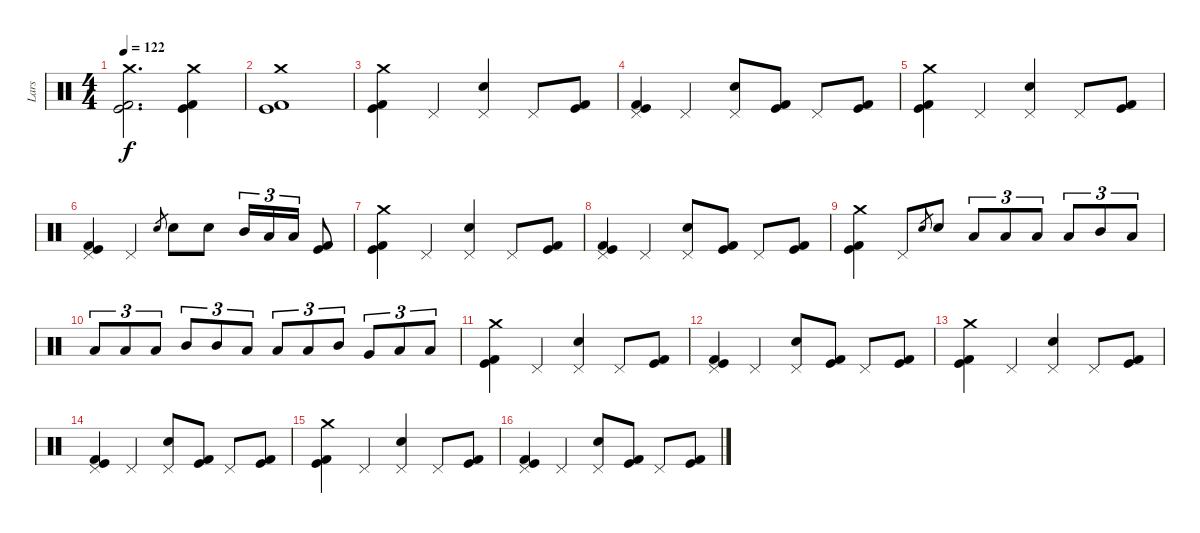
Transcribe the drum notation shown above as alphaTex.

\track ("Lars" "Lars") {instrument percussion}
\staff {score}
\articulation defaults
\ts (4 4)
\tempo 122
\clef neutral
\ks c
("Crash medium (hit)" "Kick (hit)" "Kick (hit) 2").2{d dy f} ("Crash medium (hit)" "Kick (hit)" "Kick (hit) 2").4 |
("Crash medium (hit)" "Kick (hit)" "Kick (hit) 2").1 |
("Crash medium (hit)" "Kick (hit)" "Kick (hit) 2").4 "Pedal Hi-Hat (hit)".4 ("Pedal Hi-Hat (hit)" "Electric Snare (hit)").4 "Pedal Hi-Hat (hit)".8 ("Kick (hit)" "Kick (hit) 2").8 |
("Pedal Hi-Hat (hit)" "Kick (hit)" "Kick (hit) 2").4 "Pedal Hi-Hat (hit)".4 ("Pedal Hi-Hat (hit)" "Electric Snare (hit)").8 ("Kick (hit)" "Kick (hit) 2").8 "Pedal Hi-Hat (hit)".8 ("Kick (hit)" "Kick (hit) 2").8 |
("Crash medium (hit)" "Kick (hit)" "Kick (hit) 2").4 "Pedal Hi-Hat (hit)".4 ("Pedal Hi-Hat (hit)" "Electric Snare (hit)").4 "Pedal Hi-Hat (hit)".8 ("Kick (hit)" "Kick (hit) 2").8 |
("Pedal Hi-Hat (hit)" "Kick (hit)" "Kick (hit) 2").4 "Pedal Hi-Hat (hit)".4 "Electric Snare (hit)".8{gr} "Electric Snare (hit)".8 "Electric Snare (hit)".8 "Mid Tom (hit)".16{tu (3 2)} "Low Tom (hit)".16{tu (3 2)} "Low Tom (hit)".16{tu (3 2)} ("Kick (hit)" "Kick (hit) 2").8 |
("Crash medium (hit)" "Kick (hit)" "Kick (hit) 2").4 "Pedal Hi-Hat (hit)".4 ("Pedal Hi-Hat (hit)" "Electric Snare (hit)").4 "Pedal Hi-Hat (hit)".8 ("Kick (hit)" "Kick (hit) 2").8 |
("Pedal Hi-Hat (hit)" "Kick (hit)" "Kick (hit) 2").4 "Pedal Hi-Hat (hit)".4 ("Pedal Hi-Hat (hit)" "Electric Snare (hit)").8 ("Kick (hit)" "Kick (hit) 2").8 "Pedal Hi-Hat (hit)".8 ("Kick (hit)" "Kick (hit) 2").8 |
("Crash medium (hit)" "Kick (hit)" "Kick (hit) 2").4 "Pedal Hi-Hat (hit)".8 "Electric Snare (hit)".8{gr} "Electric Snare (hit)".8 "Low Tom (hit)".8{tu (3 2)} "Low Tom (hit)".8{tu (3 2)} "Low Tom (hit)".8{tu (3 2)} "Low Tom (hit)".8{tu (3 2)} "Mid Tom (hit)".8{tu (3 2)} "Low Tom (hit)".8{tu (3 2)} |
"Low Tom (hit)".8{tu (3 2)} "Low Tom (hit)".8{tu (3 2)} "Low Tom (hit)".8{tu (3 2)} "Mid Tom (hit)".8{tu (3 2)} "Mid Tom (hit)".8{tu (3 2)} "Low Tom (hit)".8{tu (3 2)} "Low Tom (hit)".8{tu (3 2)} "Low Tom (hit)".8{tu (3 2)} "Mid Tom (hit)".8{tu (3 2)} "Very Low Tom (hit)".8{tu (3 2)} "Low Tom (hit)".8{tu (3 2)} "Low Tom (hit)".8{tu (3 2)} |
("Crash medium (hit)" "Kick (hit)" "Kick (hit) 2").4 "Pedal Hi-Hat (hit)".4 ("Pedal Hi-Hat (hit)" "Electric Snare (hit)").4 "Pedal Hi-Hat (hit)".8 ("Kick (hit)" "Kick (hit) 2").8 |
("Pedal Hi-Hat (hit)" "Kick (hit)" "Kick (hit) 2").4 "Pedal Hi-Hat (hit)".4 ("Pedal Hi-Hat (hit)" "Electric Snare (hit)").8 ("Kick (hit)" "Kick (hit) 2").8 "Pedal Hi-Hat (hit)".8 ("Kick (hit)" "Kick (hit) 2").8 |
("Crash medium (hit)" "Kick (hit)" "Kick (hit) 2").4 "Pedal Hi-Hat (hit)".4 ("Pedal Hi-Hat (hit)" "Electric Snare (hit)").4 "Pedal Hi-Hat (hit)".8 ("Kick (hit)" "Kick (hit) 2").8 |
("Pedal Hi-Hat (hit)" "Kick (hit)" "Kick (hit) 2").4 "Pedal Hi-Hat (hit)".4 ("Pedal Hi-Hat (hit)" "Electric Snare (hit)").8 ("Kick (hit)" "Kick (hit) 2").8 "Pedal Hi-Hat (hit)".8 ("Kick (hit)" "Kick (hit) 2").8 |
("Crash medium (hit)" "Kick (hit)" "Kick (hit) 2").4 "Pedal Hi-Hat (hit)".4 ("Pedal Hi-Hat (hit)" "Electric Snare (hit)").4 "Pedal Hi-Hat (hit)".8 ("Kick (hit)" "Kick (hit) 2").8 |
("Pedal Hi-Hat (hit)" "Kick (hit)" "Kick (hit) 2").4 "Pedal Hi-Hat (hit)".4 ("Pedal Hi-Hat (hit)" "Electric Snare (hit)").8 ("Kick (hit)" "Kick (hit) 2").8 "Pedal Hi-Hat (hit)".8 ("Kick (hit)" "Kick (hit) 2").8
